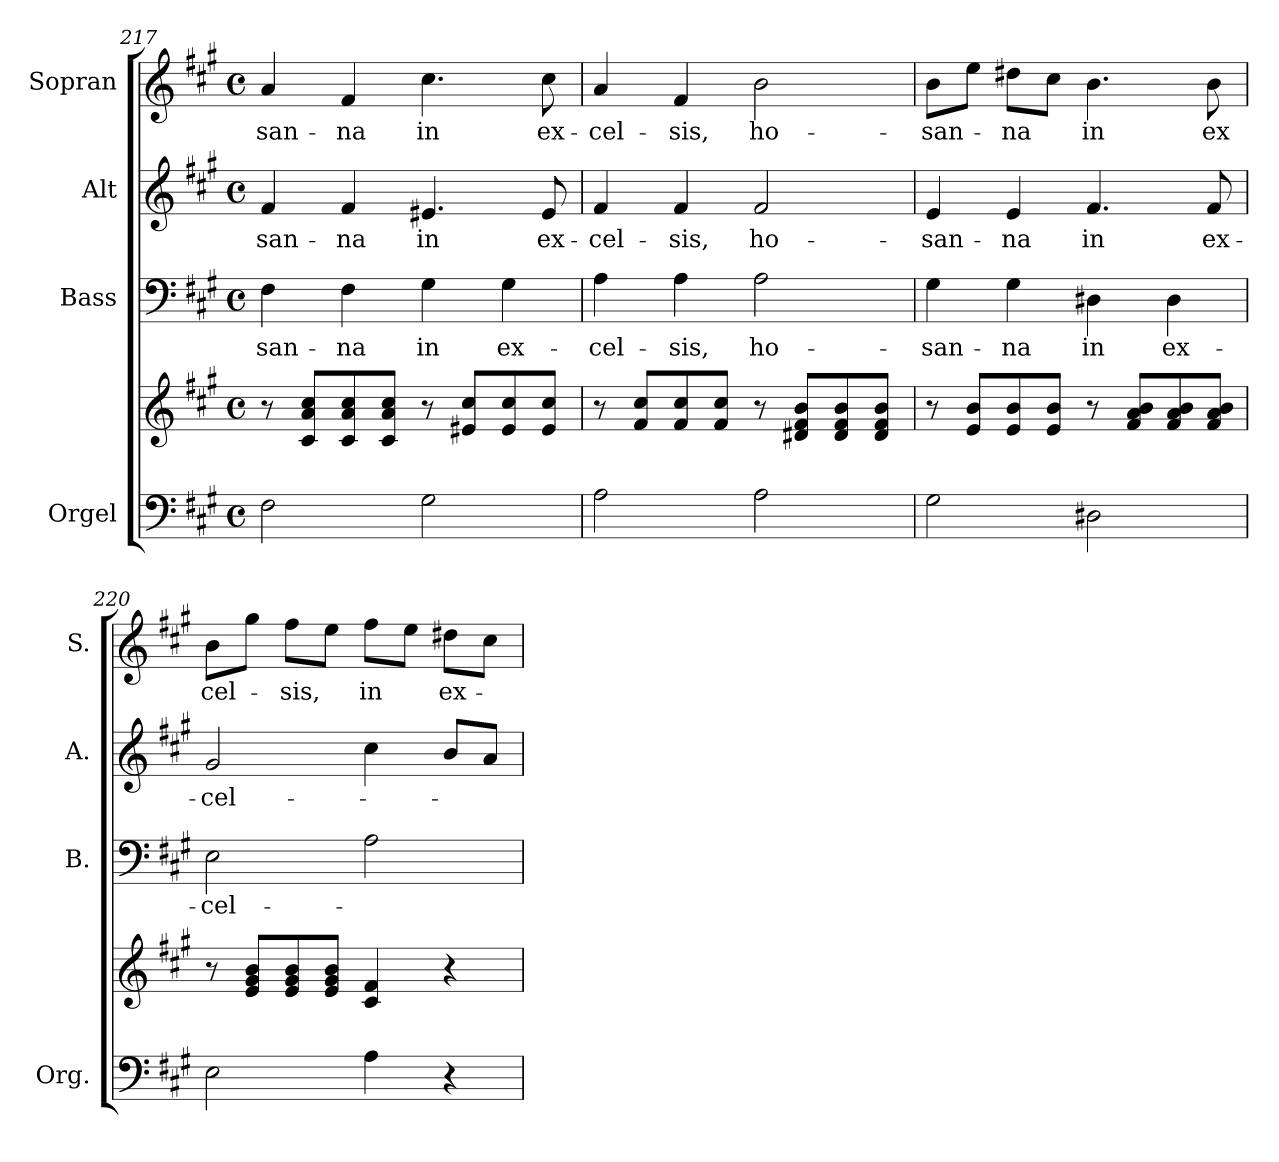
**kern	**kern	**kern	**text	**kern	**text	**kern	**text
*part4	*part4	*part3	*part3	*part2	*part2	*part1	*part1
*staff5	*staff4	*staff3	*staff3	*staff2	*staff2	*staff1	*staff1
*I"Orgel	*	*I"Bass	*	*I"Alt	*	*I"Sopran	*
*I'Org.	*	*I'B.	*	*I'A.	*	*I'S.	*
!!LO:LB:g=z
*clefF4	*clefG2	*clefF4	*	*clefG2	*	*clefG2	*
*k[f#c#g#]	*k[f#c#g#]	*k[f#c#g#]	*	*k[f#c#g#]	*	*k[f#c#g#]	*
*A:	*A:	*A:	*	*A:	*	*A:	*
*M4/4	*M4/4	*M4/4	*	*M4/4	*	*M4/4	*
*met(c)	*met(c)	*met(c)	*	*met(c)	*	*met(c)	*
=217	=217	=217	=217	=217	=217	=217	=217
!	!	!	!LO:LY:b	!	!LO:LY:b	!	!LO:LY:b
2F#\	8r	4F#\	-san-	4f#/	-san-	4a/	-san-
.	8c#/ 8a/ 8cc#/L	.	.	.	.	.	.
!	!	!	!LO:LY:b	!	!LO:LY:b	!	!LO:LY:b
.	8c#/ 8a/ 8cc#/	4F#\	-na	4f#/	-na	4f#/	-na
.	8c#/ 8a/ 8cc#/J	.	.	.	.	.	.
!	!	!	!LO:LY:b	!	!LO:LY:b	!	!LO:LY:b
2G#\	8r	4G#\	in	4.e#X/	in	4.cc#\	in
.	8e#X/ 8cc#/L	.	.	.	.	.	.
!	!	!	!LO:LY:b	!	!	!	!
.	8e#/ 8cc#/	4G#\	ex-	.	.	.	.
!	!	!	!	!	!LO:LY:b	!	!LO:LY:b
.	8e#/ 8cc#/J	.	.	8e#/	ex-	8cc#\	ex-
=218	=218	=218	=218	=218	=218	=218	=218
!	!	!	!LO:LY:b	!	!LO:LY:b	!	!LO:LY:b
2A\	8r	4A\	-cel-	4f#/	-cel-	4a/	-cel-
.	8f#/ 8cc#/L	.	.	.	.	.	.
!	!	!	!LO:LY:b	!	!LO:LY:b	!	!LO:LY:b
.	8f#/ 8cc#/	4A\	-sis,	4f#/	-sis,	4f#/	-sis,
.	8f#/ 8cc#/J	.	.	.	.	.	.
!	!	!	!LO:LY:b	!	!LO:LY:b	!	!LO:LY:b
2A\	8r	2A\	ho-	2f#/	ho-	2b\	ho-
.	8d#X/ 8f#/ 8b/L	.	.	.	.	.	.
.	8d#/ 8f#/ 8b/	.	.	.	.	.	.
.	8d#/ 8f#/ 8b/J	.	.	.	.	.	.
=219	=219	=219	=219	=219	=219	=219	=219
!	!	!	!LO:LY:b	!	!LO:LY:b	!	!LO:LY:b
2G#\	8r	4G#\	-san-	4e/	-san-	8b\L	-san-
.	8e/ 8b/L	.	.	.	.	8ee\J	.
!	!	!	!LO:LY:b	!	!LO:LY:b	!	!LO:LY:b
.	8e/ 8b/	4G#\	-na	4e/	-na	8dd#X\L	-na
.	8e/ 8b/J	.	.	.	.	8cc#\J	.
!	!	!	!LO:LY:b	!	!LO:LY:b	!	!LO:LY:b
2D#X\	8r	4D#X\	in	4.f#/	in	4.b\	in
.	8f#/ 8a/ 8b/L	.	.	.	.	.	.
!	!	!	!LO:LY:b	!	!	!	!
.	8f#/ 8a/ 8b/	4D#\	ex-	.	.	.	.
!	!	!	!	!	!LO:LY:b	!	!LO:LY:b
.	8f#/ 8a/ 8b/J	.	.	8f#/	ex-	8b\	ex
=220	=220	=220	=220	=220	=220	=220	=220
!	!	!	!LO:LY:b	!	!LO:LY:b	!	!LO:LY:b
2E\	8r	2E\	-cel-	2g#/	-cel-	8b\L	cel-
.	8e/ 8g#/ 8b/L	.	.	.	.	8gg#\J	.
!	!	!	!	!	!	!	!LO:LY:b
.	8e/ 8g#/ 8b/	.	.	.	.	8ff#\L	-sis,
.	8e/ 8g#/ 8b/J	.	.	.	.	8ee\J	.
!	!	!	!	!	!	!	!LO:LY:b
4A\	4c#/ 4f#/	2A\	.	4cc#\	.	8ff#\L	in
.	.	.	.	.	.	8ee\J	.
!	!	!	!	!	!	!	!LO:LY:b
4r	4r	.	.	8b/L	.	8dd#X\L	ex-
.	.	.	.	8a/J	.	8cc#\J	.
=	=	=	=	=	=	=	=
*-	*-	*-	*-	*-	*-	*-	*-
